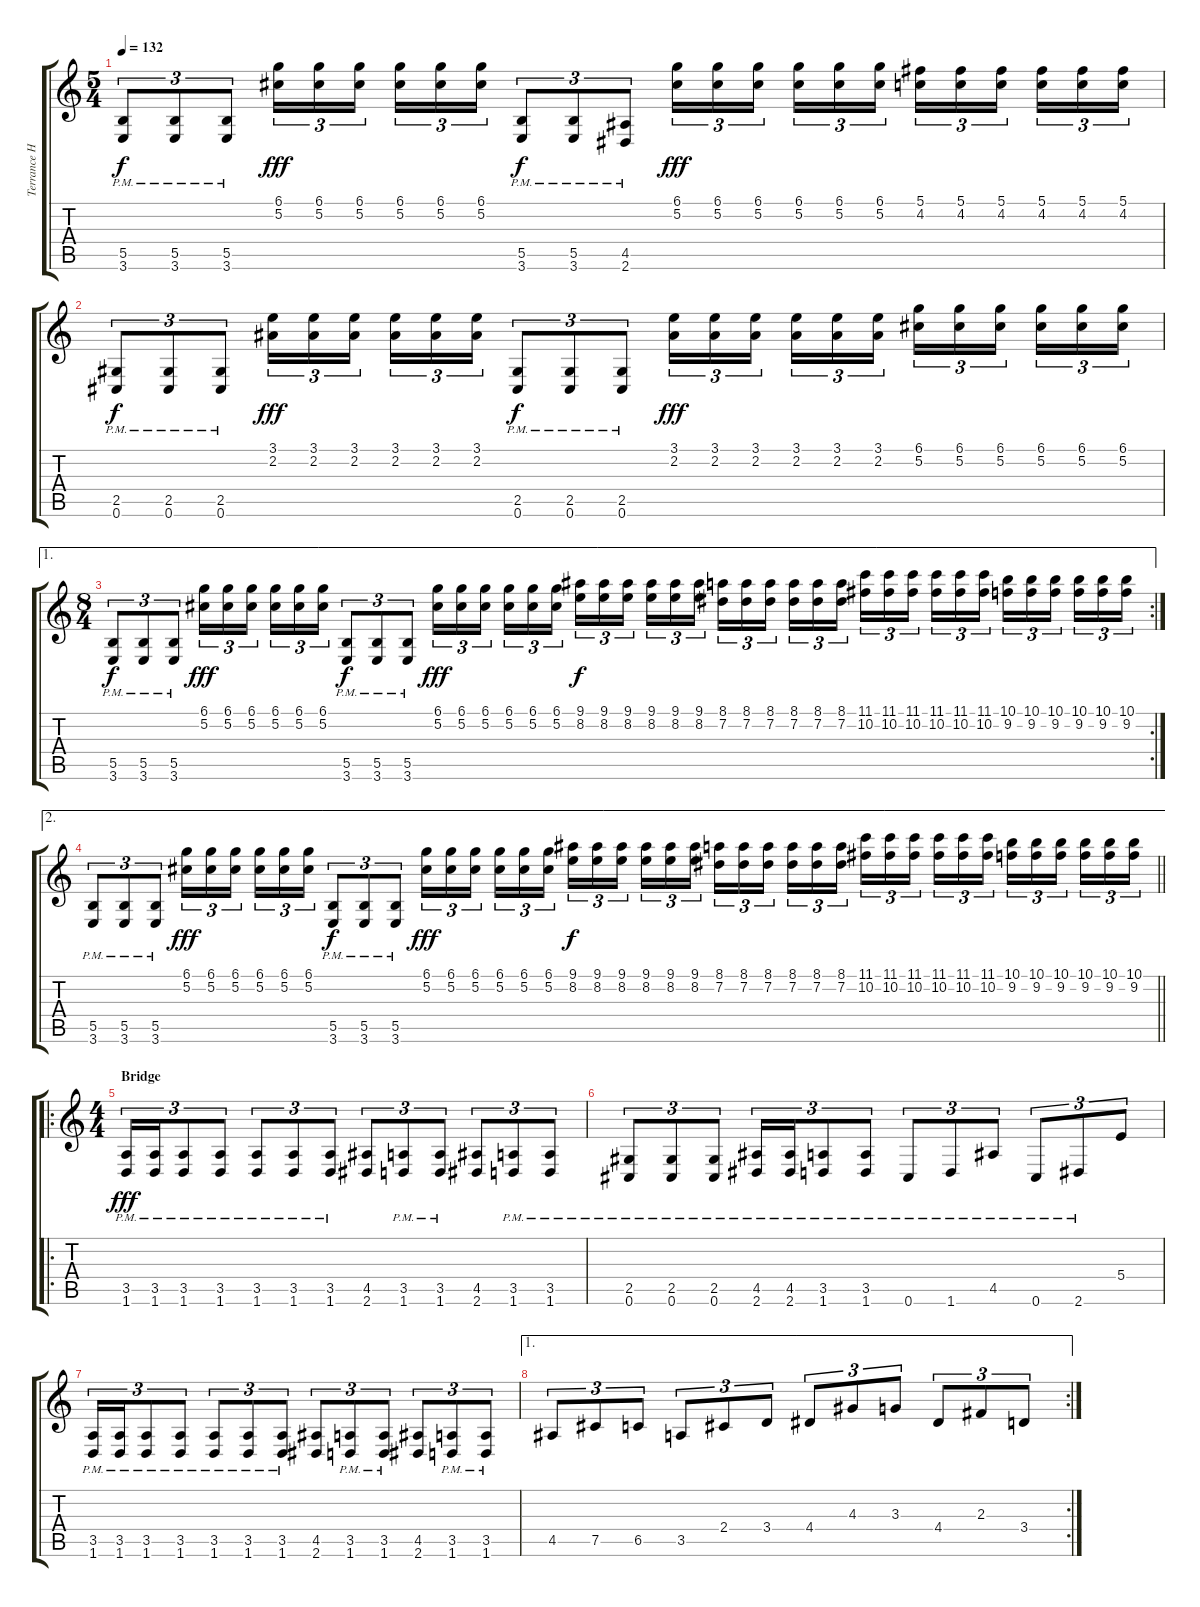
\track ("Terrance Hobbs" "Terrance H") {instrument distortionguitar}
\staff {score tabs}
\tuning (Db4 Ab3 E3 B2 Gb2 Db2) {hide}
\ts (5 4)
\tempo 132
\clef g2
\ks c
(5.5{pm} 3.6{pm}).8{tu (3 2) dy f} (5.5{pm} 3.6{pm}).8{tu (3 2)} (5.5{pm} 3.6{pm}).8{tu (3 2)} (6.1 5.2).16{tu (3 2) dy fff} (6.1 5.2).16{tu (3 2)} (6.1 5.2).16{tu (3 2) beam splitsecondary} (6.1 5.2).16{tu (3 2)} (6.1 5.2).16{tu (3 2)} (6.1 5.2).16{tu (3 2)} (5.5{pm} 3.6{pm}).8{tu (3 2) dy f} (5.5{pm} 3.6{pm}).8{tu (3 2)} (4.5{pm} 2.6{pm}).8{tu (3 2)} (6.1 5.2).16{tu (3 2) dy fff} (6.1 5.2).16{tu (3 2)} (6.1 5.2).16{tu (3 2) beam splitsecondary} (6.1 5.2).16{tu (3 2)} (6.1 5.2).16{tu (3 2)} (6.1 5.2).16{tu (3 2)} (5.1 4.2).16{tu (3 2)} (5.1 4.2).16{tu (3 2)} (5.1 4.2).16{tu (3 2) beam splitsecondary} (5.1 4.2).16{tu (3 2)} (5.1 4.2).16{tu (3 2)} (5.1 4.2).16{tu (3 2)} |
(2.5{pm} 0.6{pm}).8{tu (3 2) dy f} (2.5{pm} 0.6{pm}).8{tu (3 2)} (2.5{pm} 0.6{pm}).8{tu (3 2)} (3.1 2.2).16{tu (3 2) dy fff} (3.1 2.2).16{tu (3 2)} (3.1 2.2).16{tu (3 2) beam splitsecondary} (3.1 2.2).16{tu (3 2)} (3.1 2.2).16{tu (3 2)} (3.1 2.2).16{tu (3 2)} (2.5{pm} 0.6{pm}).8{tu (3 2) dy f} (2.5{pm} 0.6{pm}).8{tu (3 2)} (2.5{pm} 0.6{pm}).8{tu (3 2)} (3.1 2.2).16{tu (3 2) dy fff} (3.1 2.2).16{tu (3 2)} (3.1 2.2).16{tu (3 2) beam splitsecondary} (3.1 2.2).16{tu (3 2)} (3.1 2.2).16{tu (3 2)} (3.1 2.2).16{tu (3 2)} (6.1 5.2).16{tu (3 2)} (6.1 5.2).16{tu (3 2)} (6.1 5.2).16{tu (3 2) beam splitsecondary} (6.1 5.2).16{tu (3 2)} (6.1 5.2).16{tu (3 2)} (6.1 5.2).16{tu (3 2)} |
\ae 1
\rc 2
\ts (8 4)
(5.5{pm} 3.6{pm}).8{tu (3 2) dy f} (5.5{pm} 3.6{pm}).8{tu (3 2)} (5.5{pm} 3.6{pm}).8{tu (3 2)} (6.1 5.2).16{tu (3 2) dy fff} (6.1 5.2).16{tu (3 2)} (6.1 5.2).16{tu (3 2) beam splitsecondary} (6.1 5.2).16{tu (3 2)} (6.1 5.2).16{tu (3 2)} (6.1 5.2).16{tu (3 2)} (5.5{pm} 3.6{pm}).8{tu (3 2) dy f} (5.5{pm} 3.6{pm}).8{tu (3 2)} (5.5{pm} 3.6{pm}).8{tu (3 2)} (6.1 5.2).16{tu (3 2) dy fff} (6.1 5.2).16{tu (3 2)} (6.1 5.2).16{tu (3 2) beam splitsecondary} (6.1 5.2).16{tu (3 2)} (6.1 5.2).16{tu (3 2)} (6.1 5.2).16{tu (3 2)} (9.1 8.2).16{tu (3 2) dy f} (9.1 8.2).16{tu (3 2)} (9.1 8.2).16{tu (3 2) beam splitsecondary} (9.1 8.2).16{tu (3 2)} (9.1 8.2).16{tu (3 2)} (9.1 8.2).16{tu (3 2)} (8.1 7.2).16{tu (3 2)} (8.1 7.2).16{tu (3 2)} (8.1 7.2).16{tu (3 2) beam splitsecondary} (8.1 7.2).16{tu (3 2)} (8.1 7.2).16{tu (3 2)} (8.1 7.2).16{tu (3 2)} (11.1 10.2).16{tu (3 2)} (11.1 10.2).16{tu (3 2)} (11.1 10.2).16{tu (3 2) beam splitsecondary} (11.1 10.2).16{tu (3 2)} (11.1 10.2).16{tu (3 2)} (11.1 10.2).16{tu (3 2)} (10.1 9.2).16{tu (3 2)} (10.1 9.2).16{tu (3 2)} (10.1 9.2).16{tu (3 2) beam splitsecondary} (10.1 9.2).16{tu (3 2)} (10.1 9.2).16{tu (3 2)} (10.1 9.2).16{tu (3 2)} |
\ae 2
\barLineRight lightlight
(5.5{pm} 3.6{pm}).8{tu (3 2)} (5.5{pm} 3.6{pm}).8{tu (3 2)} (5.5{pm} 3.6{pm}).8{tu (3 2)} (6.1 5.2).16{tu (3 2) dy fff} (6.1 5.2).16{tu (3 2)} (6.1 5.2).16{tu (3 2) beam splitsecondary} (6.1 5.2).16{tu (3 2)} (6.1 5.2).16{tu (3 2)} (6.1 5.2).16{tu (3 2)} (5.5{pm} 3.6{pm}).8{tu (3 2) dy f} (5.5{pm} 3.6{pm}).8{tu (3 2)} (5.5{pm} 3.6{pm}).8{tu (3 2)} (6.1 5.2).16{tu (3 2) dy fff} (6.1 5.2).16{tu (3 2)} (6.1 5.2).16{tu (3 2) beam splitsecondary} (6.1 5.2).16{tu (3 2)} (6.1 5.2).16{tu (3 2)} (6.1 5.2).16{tu (3 2)} (9.1 8.2).16{tu (3 2) dy f} (9.1 8.2).16{tu (3 2)} (9.1 8.2).16{tu (3 2) beam splitsecondary} (9.1 8.2).16{tu (3 2)} (9.1 8.2).16{tu (3 2)} (9.1 8.2).16{tu (3 2)} (8.1 7.2).16{tu (3 2)} (8.1 7.2).16{tu (3 2)} (8.1 7.2).16{tu (3 2) beam splitsecondary} (8.1 7.2).16{tu (3 2)} (8.1 7.2).16{tu (3 2)} (8.1 7.2).16{tu (3 2)} (11.1 10.2).16{tu (3 2)} (11.1 10.2).16{tu (3 2)} (11.1 10.2).16{tu (3 2) beam splitsecondary} (11.1 10.2).16{tu (3 2)} (11.1 10.2).16{tu (3 2)} (11.1 10.2).16{tu (3 2)} (10.1 9.2).16{tu (3 2)} (10.1 9.2).16{tu (3 2)} (10.1 9.2).16{tu (3 2) beam splitsecondary} (10.1 9.2).16{tu (3 2)} (10.1 9.2).16{tu (3 2)} (10.1 9.2).16{tu (3 2)} |
\ro
\ts (4 4)
\section ("" "Bridge")
(3.5{pm} 1.6{pm}).16{tu (3 2) dy fff} (3.5{pm} 1.6{pm}).16{tu (3 2)} (3.5{pm} 1.6{pm}).8{tu (3 2)} (3.5{pm} 1.6{pm}).8{tu (3 2)} (3.5{pm} 1.6{pm}).8{tu (3 2)} (3.5{pm} 1.6{pm}).8{tu (3 2)} (3.5{pm} 1.6{pm}).8{tu (3 2)} (4.5 2.6).8{tu (3 2)} (3.5{pm} 1.6{pm}).8{tu (3 2)} (3.5{pm} 1.6{pm}).8{tu (3 2)} (4.5 2.6).8{tu (3 2)} (3.5{pm} 1.6{pm}).8{tu (3 2)} (3.5{pm} 1.6{pm}).8{tu (3 2)} |
(2.5{pm} 0.6{pm}).8{tu (3 2)} (2.5{pm} 0.6{pm}).8{tu (3 2)} (2.5{pm} 0.6{pm}).8{tu (3 2)} (4.5{pm} 2.6{pm}).16{tu (3 2)} (4.5{pm} 2.6{pm}).16{tu (3 2)} (3.5{pm} 1.6{pm}).8{tu (3 2)} (3.5{pm} 1.6{pm}).8{tu (3 2)} 0.6{pm}.8{tu (3 2)} 1.6{pm}.8{tu (3 2)} 4.5{pm}.8{tu (3 2)} 0.6{pm}.8{tu (3 2)} 2.6{pm}.8{tu (3 2)} 5.4.8{tu (3 2)} |
(3.5{pm} 1.6{pm}).16{tu (3 2)} (3.5{pm} 1.6{pm}).16{tu (3 2)} (3.5{pm} 1.6{pm}).8{tu (3 2)} (3.5{pm} 1.6{pm}).8{tu (3 2)} (3.5{pm} 1.6{pm}).8{tu (3 2)} (3.5{pm} 1.6{pm}).8{tu (3 2)} (3.5{pm} 1.6{pm}).8{tu (3 2)} (4.5 2.6).8{tu (3 2)} (3.5{pm} 1.6{pm}).8{tu (3 2)} (3.5{pm} 1.6{pm}).8{tu (3 2)} (4.5 2.6).8{tu (3 2)} (3.5{pm} 1.6{pm}).8{tu (3 2)} (3.5{pm} 1.6{pm}).8{tu (3 2)} |
\ae 1
\rc 2
4.5.8{tu (3 2)} 7.5.8{tu (3 2)} 6.5.8{tu (3 2)} 3.5.8{tu (3 2)} 2.4.8{tu (3 2)} 3.4.8{tu (3 2)} 4.4.8{tu (3 2)} 4.3.8{tu (3 2)} 3.3.8{tu (3 2)} 4.4.8{tu (3 2)} 2.3.8{tu (3 2)} 3.4.8{tu (3 2)}
